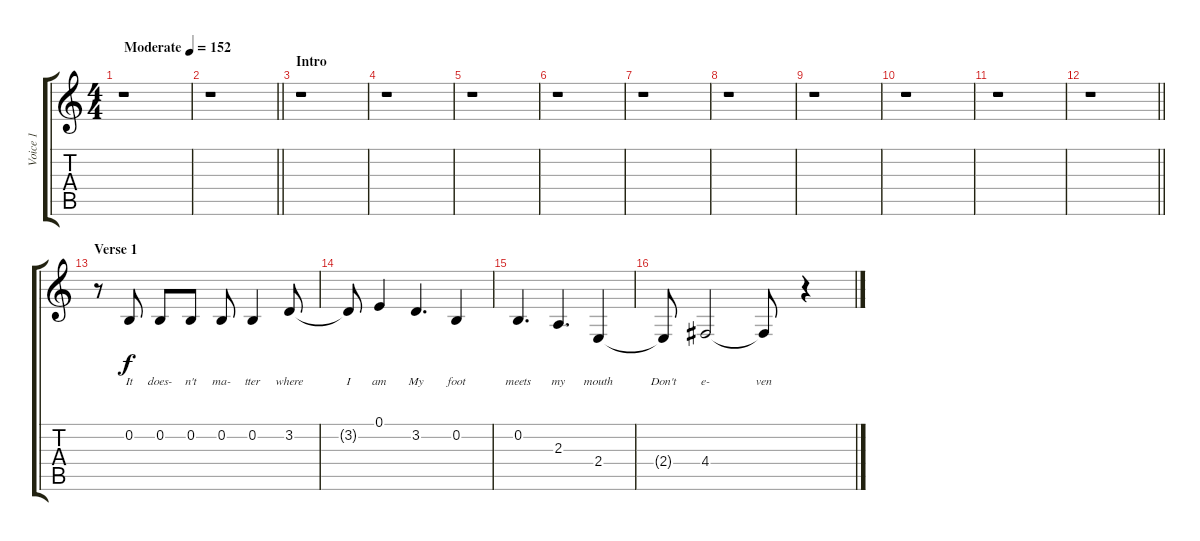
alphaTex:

\track ("Voice 1" "Voice 1") {instrument tenorsax}
\staff {score tabs}
\tuning (E4 B3 G3 D3 A2 E2) {hide}
\ts (4 4)
\tempo (152 "Moderate")
\clef g2
\ks c
r.1{dy f instrument tenorsax} |
\barLineRight lightlight
r.1 |
\section ("" "Intro")
r.1 |
r.1 |
r.1 |
r.1 |
r.1 |
r.1 |
r.1 |
r.1 |
r.1 |
\barLineRight lightlight
r.1 |
\section ("" "Verse 1")
r.8 0.2.8{lyrics (0 "It") lyrics (1 "") lyrics (2 "") lyrics (3 "") lyrics (4 "")} 0.2.8{lyrics (0 "does-") lyrics (1 "") lyrics (2 "") lyrics (3 "") lyrics (4 "")} 0.2.8{lyrics (0 "n't") lyrics (1 "") lyrics (2 "") lyrics (3 "") lyrics (4 "")} 0.2.8{lyrics (0 "ma-") lyrics (1 "") lyrics (2 "") lyrics (3 "") lyrics (4 "")} 0.2.4{lyrics (0 "tter") lyrics (1 "") lyrics (2 "") lyrics (3 "") lyrics (4 "")} 3.2.8{lyrics (0 "where") lyrics (1 "") lyrics (2 "") lyrics (3 "") lyrics (4 "")} |
3.2{t}.8{lyrics (0 "I") lyrics (1 "") lyrics (2 "") lyrics (3 "") lyrics (4 "")} 0.1.4{lyrics (0 "am") lyrics (1 "") lyrics (2 "") lyrics (3 "") lyrics (4 "")} 3.2.4{d lyrics (0 "My") lyrics (1 "") lyrics (2 "") lyrics (3 "") lyrics (4 "")} 0.2.4{lyrics (0 "foot") lyrics (1 "") lyrics (2 "") lyrics (3 "") lyrics (4 "")} |
0.2.4{d lyrics (0 "meets") lyrics (1 "") lyrics (2 "") lyrics (3 "") lyrics (4 "")} 2.3.4{d lyrics (0 "my") lyrics (1 "") lyrics (2 "") lyrics (3 "") lyrics (4 "")} 2.4.4{lyrics (0 "mouth") lyrics (1 "") lyrics (2 "") lyrics (3 "") lyrics (4 "")} |
2.4{t}.8{lyrics (0 "Don't") lyrics (1 "") lyrics (2 "") lyrics (3 "") lyrics (4 "")} 4.4.2{lyrics (0 "e-") lyrics (1 "") lyrics (2 "") lyrics (3 "") lyrics (4 "")} 4.4{t}.8{lyrics (0 "ven") lyrics (1 "") lyrics (2 "") lyrics (3 "") lyrics (4 "")} r.4
